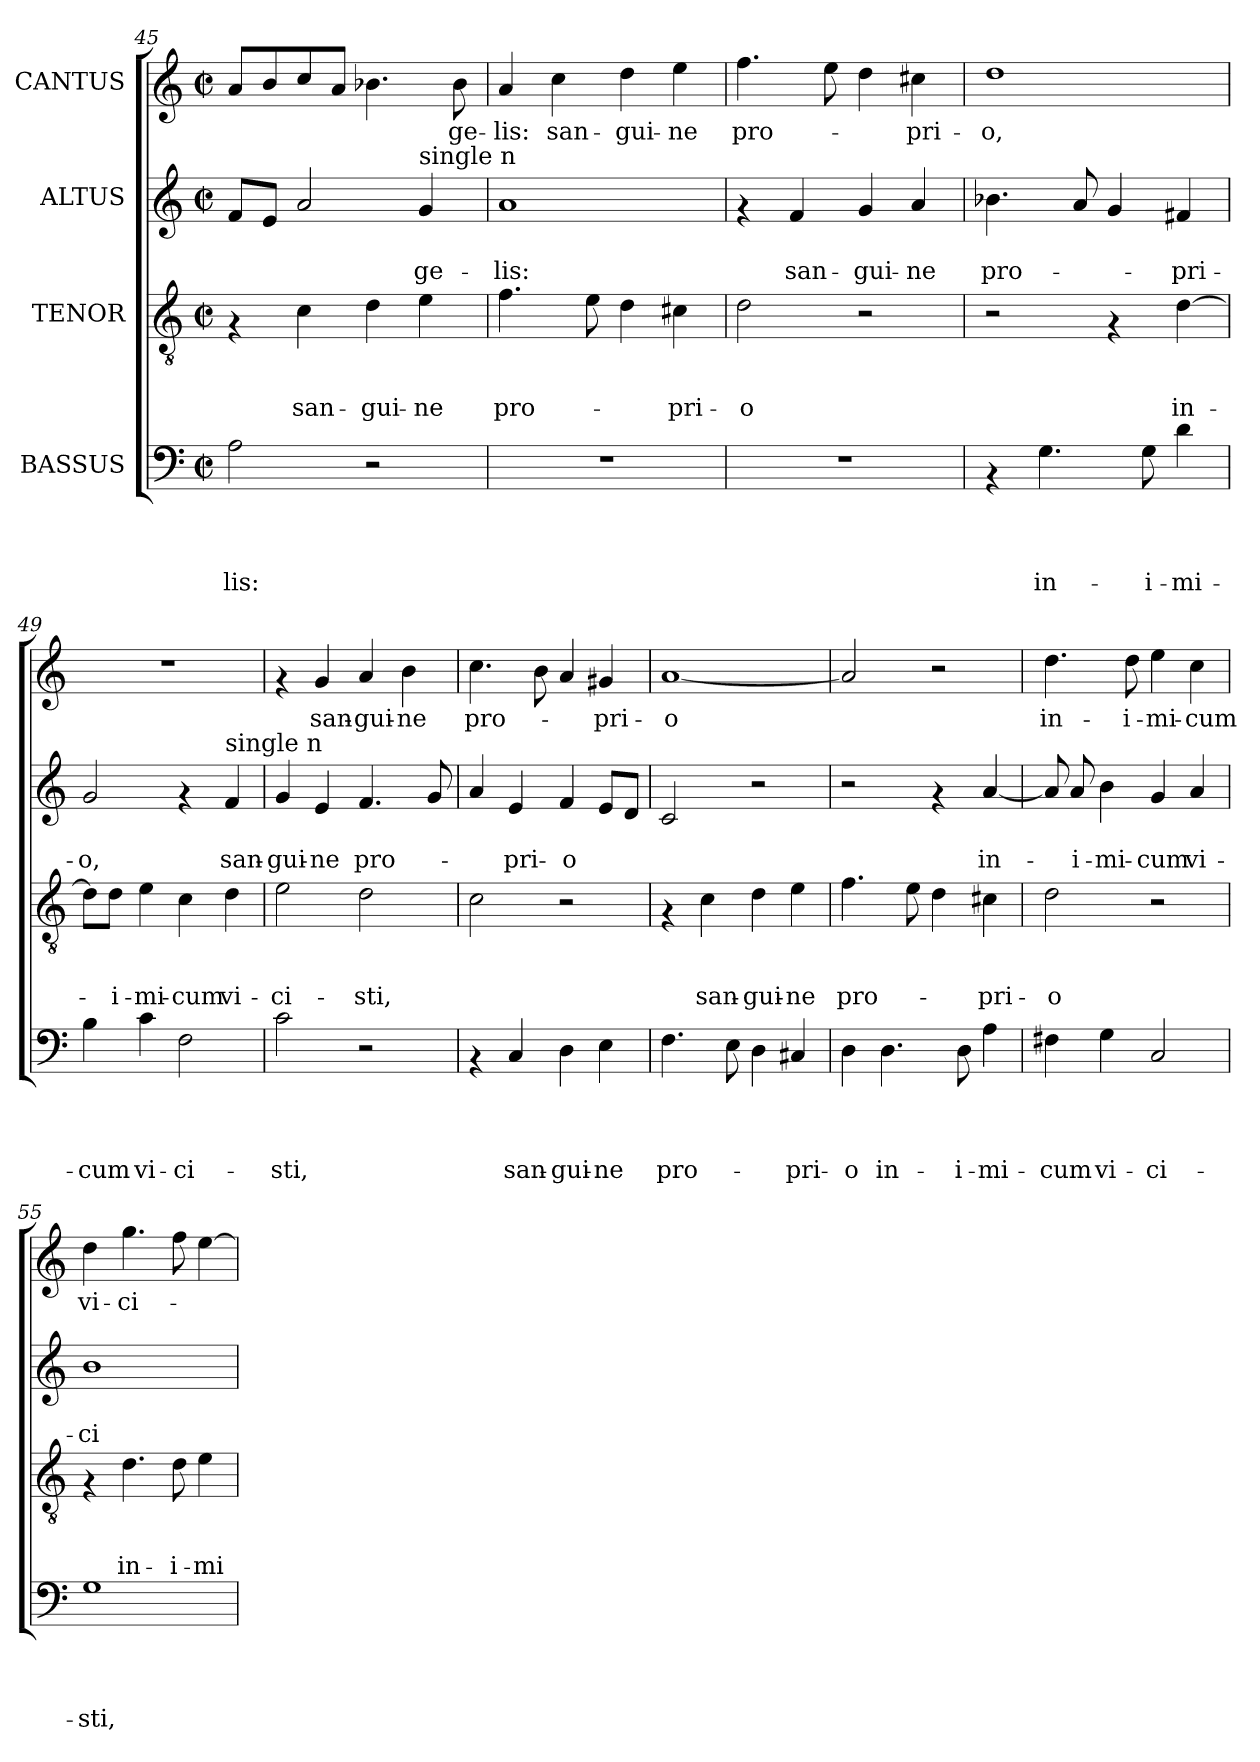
**kern	**text	**text	**text	**text	**kern	**text	**text	**text	**kern	**text	**text	**kern	**text
*part4	*part4	*part4	*part4	*part4	*part3	*part3	*part3	*part3	*part2	*part2	*part2	*part1	*part1
*staff4	*staff4	*staff4	*staff4	*staff4	*staff3	*staff3	*staff3	*staff3	*staff2	*staff2	*staff2	*staff1	*staff1
*I"BASSUS	*	*	*	*	*I"TENOR	*	*	*	*I"ALTUS	*	*	*I"CANTUS	*
*clefF4	*	*	*	*	*clefGv2	*	*	*	*clefG2	*	*	*clefG2	*
*k[]	*	*	*	*	*k[]	*	*	*	*k[]	*	*	*k[]	*
*C:	*	*	*	*	*C:	*	*	*	*C:	*	*	*C:	*
*M2/2	*	*	*	*	*M2/2	*	*	*	*M2/2	*	*	*M2/2	*
*met(c|)	*	*	*	*	*met(c|)	*	*	*	*met(c|)	*	*	*met(c|)	*
=45	=45	=45	=45	=45	=45	=45	=45	=45	=45	=45	=45	=45	=45
!	!	!	!	!LO:LY:b	!	!	!	!	!	!	!	!	!
2A\	.	.	.	-lis:	4rF	.	.	.	8f/L	.	.	8a/L	.
.	.	.	.	.	.	.	.	.	8e/J	.	.	8b/	.
!	!	!	!	!	!	!	!	!LO:LY:b	!	!	!	!	!
.	.	.	.	.	4c\	.	.	san-	2a/	.	.	8cc/	.
.	.	.	.	.	.	.	.	.	.	.	.	8a/J	.
!	!	!	!	!	!	!	!	!LO:LY:b	!	!	!	!	!
2r	.	.	.	.	4d\	.	.	-gui-	.	.	.	4.b-X\	.
!	!	!	!	!	!	!	!	!	!LO:TX:a:t=single n	!	!	!	!
!	!	!	!	!	!	!	!	!LO:LY:b	!	!	!LO:LY:b	!	!
.	.	.	.	.	4e\	.	.	-ne	4g/	.	-ge-	.	.
!	!	!	!	!	!	!	!	!	!	!	!	!	!LO:LY:b
.	.	.	.	.	.	.	.	.	.	.	.	8b-\	-ge-
=46	=46	=46	=46	=46	=46	=46	=46	=46	=46	=46	=46	=46	=46
!	!	!	!	!	!	!	!	!LO:LY:b	!	!	!LO:LY:b	!	!LO:LY:b
1r	.	.	.	.	4.f\	.	.	pro-	1a	.	-lis:	4a/	-lis:
!	!	!	!	!	!	!	!	!	!	!	!	!	!LO:LY:b
.	.	.	.	.	.	.	.	.	.	.	.	4cc\	san-
.	.	.	.	.	8e\	.	.	.	.	.	.	.	.
!	!	!	!	!	!	!	!	!	!	!	!	!	!LO:LY:b
.	.	.	.	.	4d\	.	.	.	.	.	.	4dd\	-gui-
!	!	!	!	!	!	!	!	!LO:LY:b	!	!	!	!	!LO:LY:b
.	.	.	.	.	4c#X\	.	.	-pri-	.	.	.	4ee\	-ne
=47	=47	=47	=47	=47	=47	=47	=47	=47	=47	=47	=47	=47	=47
!	!	!	!	!	!	!	!	!LO:LY:b	!	!	!	!	!LO:LY:b
1r	.	.	.	.	2d\	.	.	-o	4rf	.	.	4.ff\	pro-
!	!	!	!	!	!	!	!	!	!	!	!LO:LY:b	!	!
.	.	.	.	.	.	.	.	.	4f/	.	san-	.	.
.	.	.	.	.	.	.	.	.	.	.	.	8ee\	.
!	!	!	!	!	!	!	!	!	!	!	!LO:LY:b	!	!
.	.	.	.	.	2r	.	.	.	4g/	.	-gui-	4dd\	.
!	!	!	!	!	!	!	!	!	!	!	!LO:LY:b	!	!LO:LY:b
.	.	.	.	.	.	.	.	.	4a/	.	-ne	4cc#X\	-pri-
!!LO:PB:g=z
=48	=48	=48	=48	=48	=48	=48	=48	=48	=48	=48	=48	=48	=48
!	!	!	!	!	!	!	!	!	!	!	!LO:LY:b	!	!LO:LY:b
4rAA	.	.	.	.	2r	.	.	.	4.b-X\	.	pro-	1dd	-o,
!	!	!	!	!LO:LY:b	!	!	!	!	!	!	!	!	!
4.G\	.	.	.	in-	.	.	.	.	.	.	.	.	.
.	.	.	.	.	.	.	.	.	8a/	.	.	.	.
.	.	.	.	.	4rF	.	.	.	4g/	.	.	.	.
!	!	!	!	!LO:LY:b	!	!	!	!	!	!	!	!	!
8G\	.	.	.	-i-	.	.	.	.	.	.	.	.	.
!	!	!	!	!LO:LY:b	!	!	!	!LO:LY:b	!	!	!LO:LY:b	!	!
4d\	.	.	.	-mi-	[>4d\	.	.	in-	4f#X/	.	-pri-	.	.
=49	=49	=49	=49	=49	=49	=49	=49	=49	=49	=49	=49	=49	=49
!	!	!	!	!LO:LY:b	!	!	!	!	!	!	!LO:LY:b	!	!
4B\	.	.	.	-cum	8d\L]	.	.	.	2g/	.	-o,	1r	.
!	!	!	!	!	!	!	!	!LO:LY:b	!	!	!	!	!
.	.	.	.	.	8d\J	.	.	-i-	.	.	.	.	.
!	!	!	!	!LO:LY:b	!	!	!	!LO:LY:b	!	!	!	!	!
4c\	.	.	.	vi-	4e\	.	.	-mi-	.	.	.	.	.
!	!	!	!	!LO:LY:b	!	!	!	!LO:LY:b	!	!	!	!	!
2F\	.	.	.	-ci-	4c\	.	.	-cum	4rf	.	.	.	.
!	!	!	!	!	!	!	!	!	!LO:TX:a:t=single n	!	!	!	!
!	!	!	!	!	!	!	!	!LO:LY:b	!	!	!LO:LY:b	!	!
.	.	.	.	.	4d\	.	.	vi-	4f/	.	san-	.	.
=50	=50	=50	=50	=50	=50	=50	=50	=50	=50	=50	=50	=50	=50
!	!	!	!	!LO:LY:b	!	!	!	!LO:LY:b	!	!	!LO:LY:b	!	!
2c\	.	.	.	-sti,	2e\	.	.	-ci-	4g/	.	-gui-	4rf	.
!	!	!	!	!	!	!	!	!	!	!	!LO:LY:b	!	!LO:LY:b
.	.	.	.	.	.	.	.	.	4e/	.	-ne	4g/	san-
!	!	!	!	!	!	!	!	!LO:LY:b	!	!	!LO:LY:b	!	!LO:LY:b
2r	.	.	.	.	2d\	.	.	-sti,	4.f/	.	pro-	4a/	-gui-
!	!	!	!	!	!	!	!	!	!	!	!	!	!LO:LY:b
.	.	.	.	.	.	.	.	.	.	.	.	4b\	-ne
.	.	.	.	.	.	.	.	.	8g/	.	.	.	.
=51	=51	=51	=51	=51	=51	=51	=51	=51	=51	=51	=51	=51	=51
!	!	!	!	!	!	!	!	!	!	!	!	!	!LO:LY:b
4rAA	.	.	.	.	2c\	.	.	.	4a/	.	.	4.cc\	pro-
!	!	!	!	!LO:LY:b	!	!	!	!	!	!	!LO:LY:b	!	!
4C/	.	.	.	san-	.	.	.	.	4e/	.	-pri-	.	.
.	.	.	.	.	.	.	.	.	.	.	.	8b\	.
!	!	!	!	!LO:LY:b	!	!	!	!	!	!	!LO:LY:b	!	!
4D\	.	.	.	-gui-	2r	.	.	.	4f/	.	-o	4a/	.
!	!	!	!	!LO:LY:b	!	!	!	!	!	!	!	!	!LO:LY:b
4E\	.	.	.	-ne	.	.	.	.	8e/L	.	.	4g#X/	-pri-
.	.	.	.	.	.	.	.	.	8d/J	.	.	.	.
=52	=52	=52	=52	=52	=52	=52	=52	=52	=52	=52	=52	=52	=52
!	!	!	!	!LO:LY:b	!	!	!	!	!	!	!	!	!LO:LY:b
4.F\	.	.	.	pro-	4rF	.	.	.	2c/	.	.	[<1a	-o
!	!	!	!	!	!	!	!	!LO:LY:b	!	!	!	!	!
.	.	.	.	.	4c\	.	.	san-	.	.	.	.	.
8E\	.	.	.	.	.	.	.	.	.	.	.	.	.
!	!	!	!	!	!	!	!	!LO:LY:b	!	!	!	!	!
4D\	.	.	.	.	4d\	.	.	-gui-	2r	.	.	.	.
!	!	!	!	!LO:LY:b	!	!	!	!LO:LY:b	!	!	!	!	!
4C#X/	.	.	.	-pri-	4e\	.	.	-ne	.	.	.	.	.
=53	=53	=53	=53	=53	=53	=53	=53	=53	=53	=53	=53	=53	=53
!	!	!	!	!LO:LY:b	!	!	!	!LO:LY:b	!	!	!	!	!
4D\	.	.	.	-o	4.f\	.	.	pro-	2r	.	.	2a/]	.
!	!	!	!	!LO:LY:b	!	!	!	!	!	!	!	!	!
4.D\	.	.	.	in-	.	.	.	.	.	.	.	.	.
.	.	.	.	.	8e\	.	.	.	.	.	.	.	.
.	.	.	.	.	4d\	.	.	.	4rf	.	.	2r	.
!	!	!	!	!LO:LY:b	!	!	!	!	!	!	!	!	!
8D\	.	.	.	-i-	.	.	.	.	.	.	.	.	.
!	!	!	!	!LO:LY:b	!	!	!	!LO:LY:b	!	!	!LO:LY:b	!	!
4A\	.	.	.	-mi-	4c#X\	.	.	-pri-	[<4a/	.	in-	.	.
!!LO:LB:g=z
=54	=54	=54	=54	=54	=54	=54	=54	=54	=54	=54	=54	=54	=54
!	!	!	!	!LO:LY:b	!	!	!	!LO:LY:b	!	!	!	!	!LO:LY:b
4F#X\	.	.	.	-cum	2d\	.	.	-o	8a/]	.	.	4.dd\	in-
!	!	!	!	!	!	!	!	!	!	!	!LO:LY:b	!	!
.	.	.	.	.	.	.	.	.	8a/	.	-i-	.	.
!	!	!	!	!LO:LY:b	!	!	!	!	!	!	!LO:LY:b	!	!
4G\	.	.	.	vi-	.	.	.	.	4b\	.	-mi-	.	.
!	!	!	!	!	!	!	!	!	!	!	!	!	!LO:LY:b
.	.	.	.	.	.	.	.	.	.	.	.	8dd\	-i-
!	!	!	!	!LO:LY:b	!	!	!	!	!	!	!LO:LY:b	!	!LO:LY:b
2C/	.	.	.	-ci-	2r	.	.	.	4g/	.	-cum	4ee\	-mi-
!	!	!	!	!	!	!	!	!	!	!	!LO:LY:b	!	!LO:LY:b
.	.	.	.	.	.	.	.	.	4a/	.	vi-	4cc\	-cum
=55	=55	=55	=55	=55	=55	=55	=55	=55	=55	=55	=55	=55	=55
!	!	!	!	!LO:LY:b	!	!	!	!	!	!	!LO:LY:b	!	!LO:LY:b
1G	.	.	.	-sti,	4rF	.	.	.	1b	.	-ci-	4dd\	vi-
!	!	!	!	!	!	!	!	!LO:LY:b	!	!	!	!	!LO:LY:b
.	.	.	.	.	4.d\	.	.	in-	.	.	.	4.gg\	-ci-
!	!	!	!	!	!	!	!	!LO:LY:b	!	!	!	!	!
.	.	.	.	.	8d\	.	.	-i-	.	.	.	8ff\	.
!	!	!	!	!	!	!	!	!LO:LY:b	!	!	!	!	!
.	.	.	.	.	4e\	.	.	-mi-	.	.	.	[>4ee\	.
=	=	=	=	=	=	=	=	=	=	=	=	=	=
*-	*-	*-	*-	*-	*-	*-	*-	*-	*-	*-	*-	*-	*-
